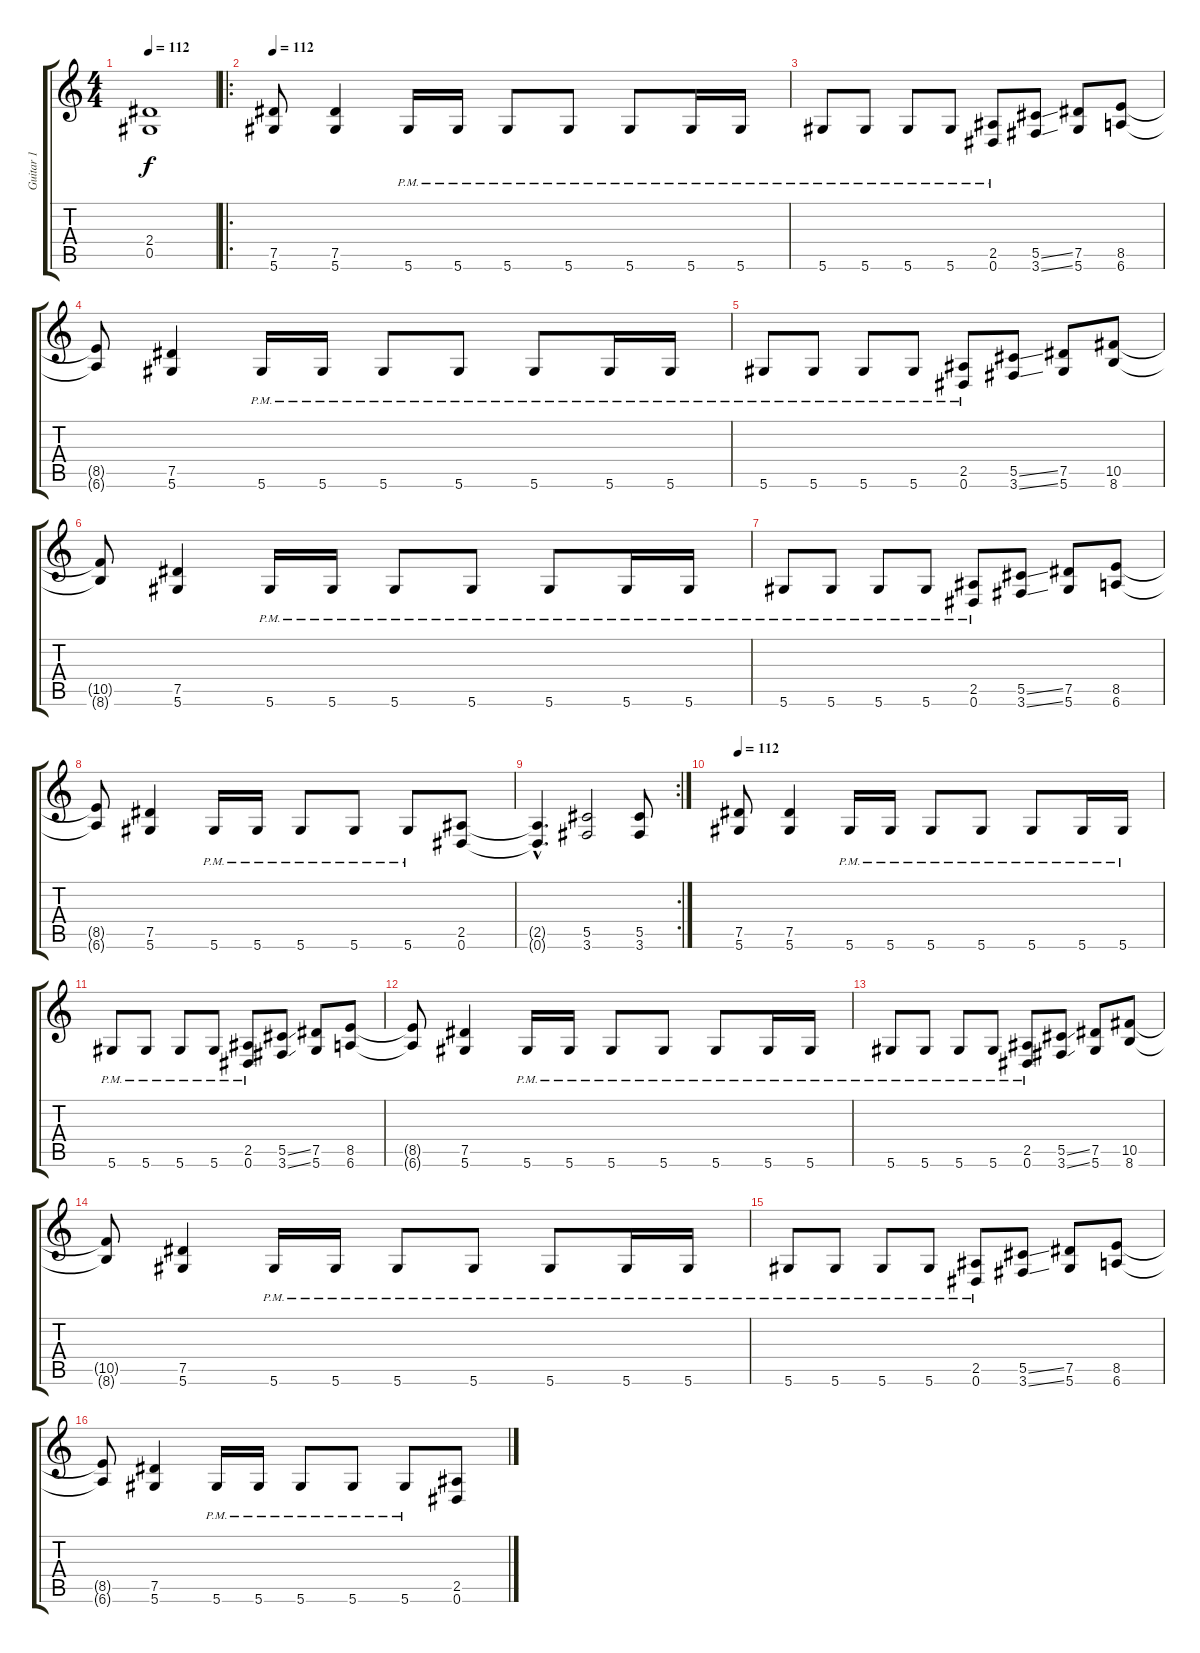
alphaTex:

\track ("Guitar 1" "Guitar 1") {instrument acousticguitarsteel}
\staff {score tabs}
\tuning (Eb4 Bb3 Gb3 Db3 Ab2 Eb2) {hide}
\ts (4 4)
\tempo 112
\clef g2
\ks c
(2.4{t} 0.5{t}).1{dy f} |
\ro
\tempo 112
(7.5 5.6).8 (7.5 5.6).4 5.6{pm}.16 5.6{pm}.16 5.6{pm}.8 5.6{pm}.8 5.6{pm}.8 5.6{pm}.16 5.6{pm}.16 |
5.6{pm}.8 5.6{pm}.8 5.6{pm}.8 5.6{pm}.8 (2.5{pm} 0.6{pm}).8 (5.5{ss} 3.6{ss}).8 (7.5 5.6).8 (8.5 6.6).8 |
(8.5{t} 6.6{t}).8 (7.5 5.6).4 5.6{pm}.16 5.6{pm}.16 5.6{pm}.8 5.6{pm}.8 5.6{pm}.8 5.6{pm}.16 5.6{pm}.16 |
5.6{pm}.8 5.6{pm}.8 5.6{pm}.8 5.6{pm}.8 (2.5{pm} 0.6{pm}).8 (5.5{ss} 3.6{ss}).8 (7.5 5.6).8 (10.5 8.6).8 |
(10.5{t} 8.6{t}).8 (7.5 5.6).4 5.6{pm}.16 5.6{pm}.16 5.6{pm}.8 5.6{pm}.8 5.6{pm}.8 5.6{pm}.16 5.6{pm}.16 |
5.6{pm}.8 5.6{pm}.8 5.6{pm}.8 5.6{pm}.8 (2.5{pm} 0.6{pm}).8 (5.5{ss} 3.6{ss}).8 (7.5 5.6).8 (8.5 6.6).8 |
(8.5{t} 6.6{t}).8 (7.5 5.6).4 5.6{pm}.16 5.6{pm}.16 5.6{pm}.8 5.6{pm}.8 5.6{pm}.8 (2.5 0.6).8 |
\rc 2
(2.5{hac t} 0.6{hac t}).4{d} (5.5 3.6).2 (5.5 3.6).8 |
\tempo 112
(7.5 5.6).8 (7.5 5.6).4 5.6{pm}.16 5.6{pm}.16 5.6{pm}.8 5.6{pm}.8 5.6{pm}.8 5.6{pm}.16 5.6{pm}.16 |
5.6{pm}.8 5.6{pm}.8 5.6{pm}.8 5.6{pm}.8 (2.5{pm} 0.6{pm}).8 (5.5{ss} 3.6{ss}).8 (7.5 5.6).8 (8.5 6.6).8 |
(8.5{t} 6.6{t}).8 (7.5 5.6).4 5.6{pm}.16 5.6{pm}.16 5.6{pm}.8 5.6{pm}.8 5.6{pm}.8 5.6{pm}.16 5.6{pm}.16 |
5.6{pm}.8 5.6{pm}.8 5.6{pm}.8 5.6{pm}.8 (2.5{pm} 0.6{pm}).8 (5.5{ss} 3.6{ss}).8 (7.5 5.6).8 (10.5 8.6).8 |
(10.5{t} 8.6{t}).8 (7.5 5.6).4 5.6{pm}.16 5.6{pm}.16 5.6{pm}.8 5.6{pm}.8 5.6{pm}.8 5.6{pm}.16 5.6{pm}.16 |
5.6{pm}.8 5.6{pm}.8 5.6{pm}.8 5.6{pm}.8 (2.5{pm} 0.6{pm}).8 (5.5{ss} 3.6{ss}).8 (7.5 5.6).8 (8.5 6.6).8 |
(8.5{t} 6.6{t}).8 (7.5 5.6).4 5.6{pm}.16 5.6{pm}.16 5.6{pm}.8 5.6{pm}.8 5.6{pm}.8 (2.5 0.6).8
